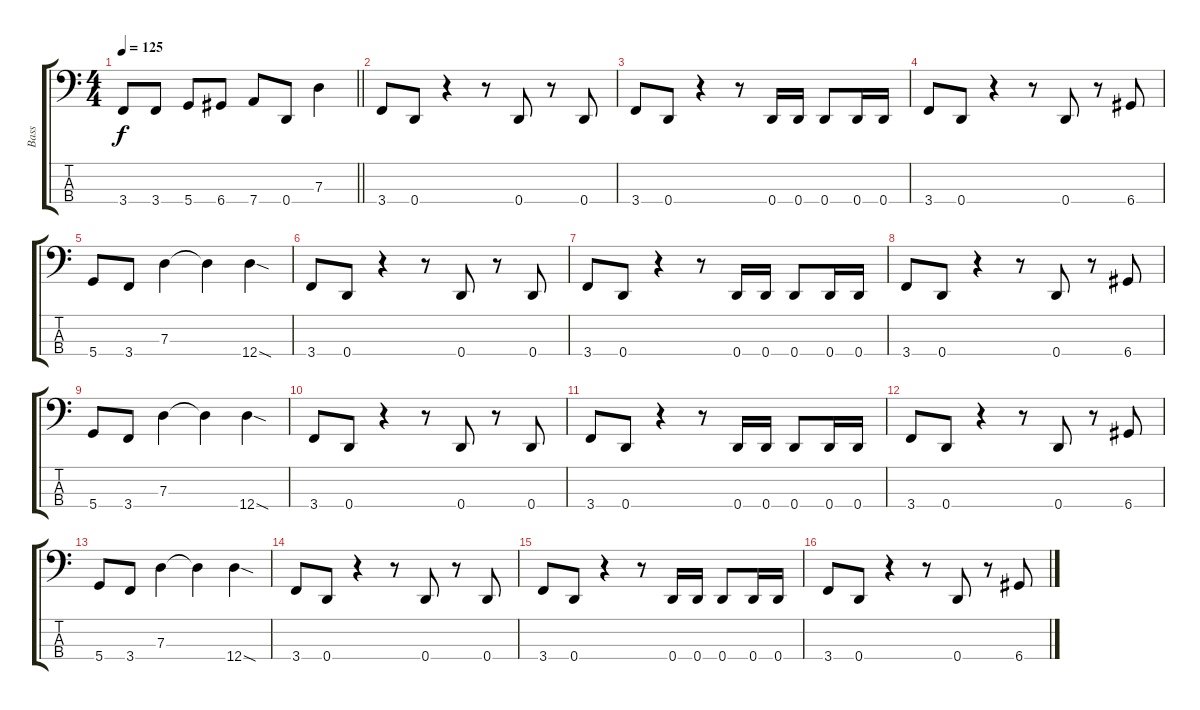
\track ("Bass" "Bass") {instrument electricbassfinger}
\staff {score tabs}
\tuning (F2 C2 G1 D1) {hide}
\ts (4 4)
\tempo 125
\clef f4
\barLineRight lightlight
\ks c
3.4.8{dy f} 3.4.8 5.4.8 6.4.8 7.4.8 0.4.8 7.3.4 |
3.4.8 0.4.8 r.4 r.8 0.4.8 r.8 0.4.8 |
3.4.8 0.4.8 r.4 r.8 0.4.16 0.4.16 0.4.8 0.4.16 0.4.16 |
3.4.8 0.4.8 r.4 r.8 0.4.8 r.8 6.4.8 |
5.4.8 3.4.8 7.3.4 7.3{t}.4 12.4{sod}.4 |
3.4.8 0.4.8 r.4 r.8 0.4.8 r.8 0.4.8 |
3.4.8 0.4.8 r.4 r.8 0.4.16 0.4.16 0.4.8 0.4.16 0.4.16 |
3.4.8 0.4.8 r.4 r.8 0.4.8 r.8 6.4.8 |
5.4.8 3.4.8 7.3.4 7.3{t}.4 12.4{sod}.4 |
3.4.8 0.4.8 r.4 r.8 0.4.8 r.8 0.4.8 |
3.4.8 0.4.8 r.4 r.8 0.4.16 0.4.16 0.4.8 0.4.16 0.4.16 |
3.4.8 0.4.8 r.4 r.8 0.4.8 r.8 6.4.8 |
5.4.8 3.4.8 7.3.4 7.3{t}.4 12.4{sod}.4 |
3.4.8 0.4.8 r.4 r.8 0.4.8 r.8 0.4.8 |
3.4.8 0.4.8 r.4 r.8 0.4.16 0.4.16 0.4.8 0.4.16 0.4.16 |
3.4.8 0.4.8 r.4 r.8 0.4.8 r.8 6.4.8
